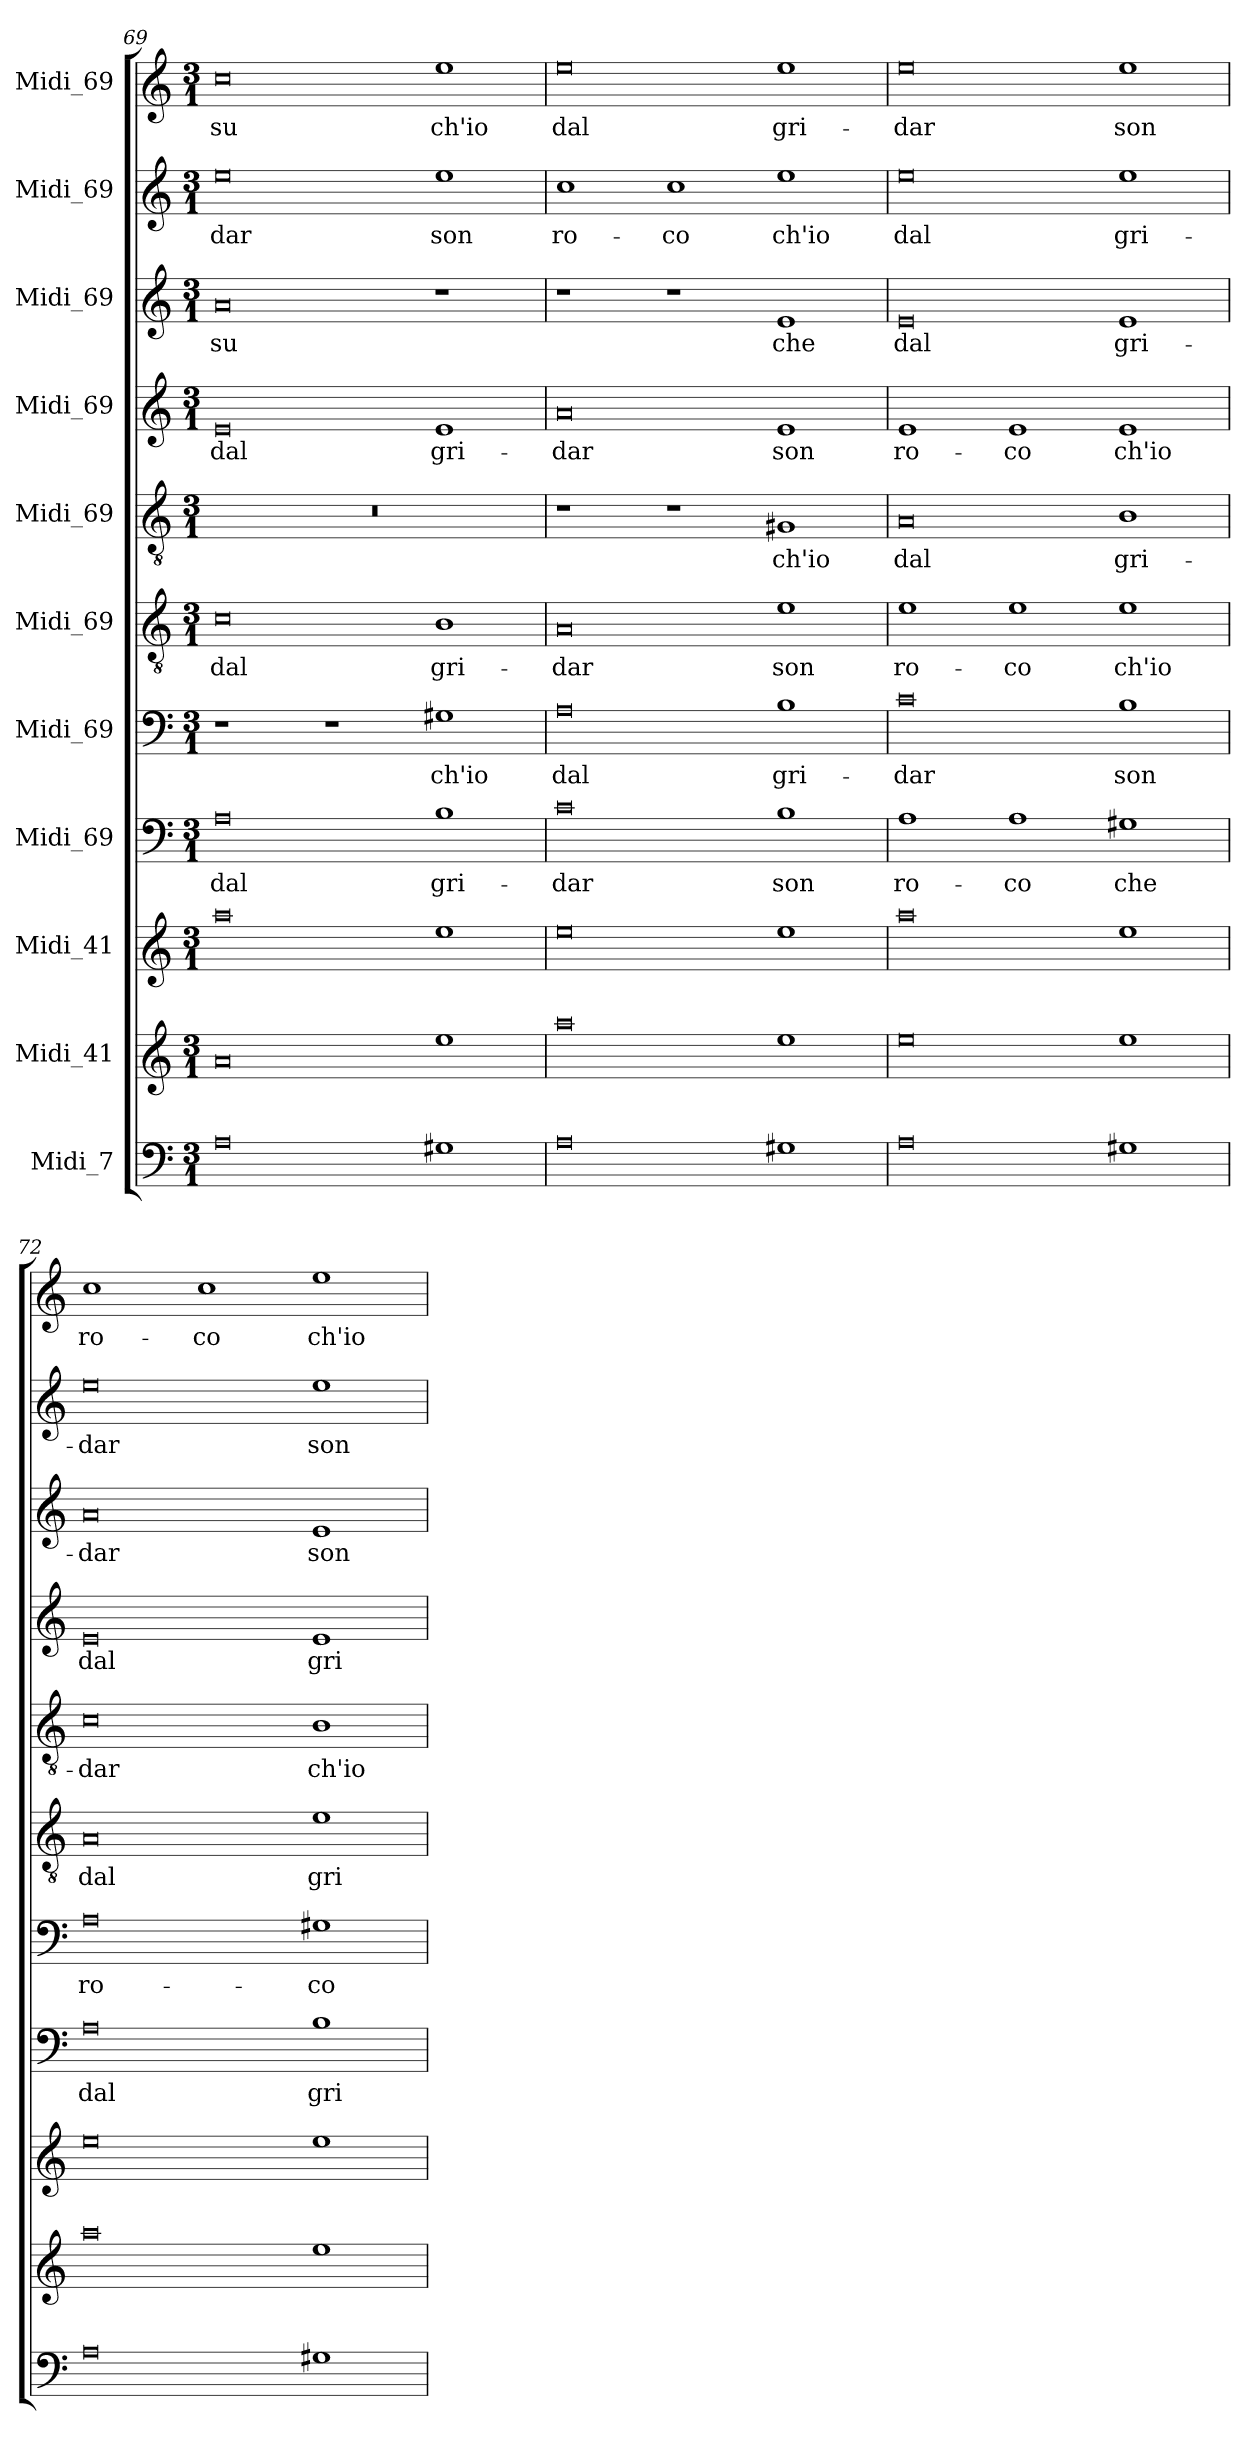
**kern	**kern	**kern	**kern	**text	**kern	**text	**kern	**text	**kern	**text	**kern	**text	**kern	**text	**kern	**text	**kern	**text
*part11	*part10	*part9	*part8	*part8	*part7	*part7	*part6	*part6	*part5	*part5	*part4	*part4	*part3	*part3	*part2	*part2	*part1	*part1
*staff11	*staff10	*staff9	*staff8	*staff8	*staff7	*staff7	*staff6	*staff6	*staff5	*staff5	*staff4	*staff4	*staff3	*staff3	*staff2	*staff2	*staff1	*staff1
*I"Midi_7	*I"Midi_41	*I"Midi_41	*I"Midi_69	*	*I"Midi_69	*	*I"Midi_69	*	*I"Midi_69	*	*I"Midi_69	*	*I"Midi_69	*	*I"Midi_69	*	*I"Midi_69	*
!!LO:LB:g=z
*clefF4	*clefG2	*clefG2	*clefF4	*	*clefF4	*	*clefGv2	*	*clefGv2	*	*clefG2	*	*clefG2	*	*clefG2	*	*clefG2	*
*k[]	*k[]	*k[]	*k[]	*	*k[]	*	*k[]	*	*k[]	*	*k[]	*	*k[]	*	*k[]	*	*k[]	*
*C:	*C:	*C:	*C:	*	*C:	*	*C:	*	*C:	*	*C:	*	*C:	*	*C:	*	*C:	*
*M3/1	*M3/1	*M3/1	*M3/1	*	*M3/1	*	*M3/1	*	*M3/1	*	*M3/1	*	*M3/1	*	*M3/1	*	*M3/1	*
=69	=69	=69	=69	=69	=69	=69	=69	=69	=69	=69	=69	=69	=69	=69	=69	=69	=69	=69
!	!	!	!	!LO:LY:b	!	!	!	!LO:LY:b	!LO:N:vis=0	!	!	!LO:LY:b	!	!LO:LY:b	!	!LO:LY:b	!	!LO:LY:b
0A	0a	0aa	0A	dal	1r	.	0c	dal	0.r	.	0e	dal	0a	su	0ee	-dar	0cc	su
.	.	.	.	.	1r	.	.	.	.	.	.	.	.	.	.	.	.	.
!	!	!	!	!LO:LY:b	!	!LO:LY:b	!	!LO:LY:b	!	!	!	!LO:LY:b	!	!	!	!LO:LY:b	!	!LO:LY:b
1G#X	1ee	1ee	1B	gri-	1G#X	ch'io	1B	gri-	.	.	1e	gri-	1r	.	1ee	son	1ee	ch'io
=70	=70	=70	=70	=70	=70	=70	=70	=70	=70	=70	=70	=70	=70	=70	=70	=70	=70	=70
!	!	!	!	!LO:LY:b	!	!LO:LY:b	!	!LO:LY:b	!	!	!	!LO:LY:b	!	!	!	!LO:LY:b	!	!LO:LY:b
0A	0aa	0ee	0c	-dar	0A	dal	0A	-dar	1r	.	0a	-dar	1r	.	1cc	ro-	0ee	dal
!	!	!	!	!	!	!	!	!	!	!	!	!	!	!	!	!LO:LY:b	!	!
.	.	.	.	.	.	.	.	.	1r	.	.	.	1r	.	1cc	-co	.	.
!	!	!	!	!LO:LY:b	!	!LO:LY:b	!	!LO:LY:b	!	!LO:LY:b	!	!LO:LY:b	!	!LO:LY:b	!	!LO:LY:b	!	!LO:LY:b
1G#X	1ee	1ee	1B	son	1B	gri-	1e	son	1G#X	ch'io	1e	son	1e	che	1ee	ch'io	1ee	gri-
=71	=71	=71	=71	=71	=71	=71	=71	=71	=71	=71	=71	=71	=71	=71	=71	=71	=71	=71
!	!	!	!	!LO:LY:b	!	!LO:LY:b	!	!LO:LY:b	!	!LO:LY:b	!	!LO:LY:b	!	!LO:LY:b	!	!LO:LY:b	!	!LO:LY:b
0A	0ee	0aa	1A	ro-	0c	-dar	1e	ro-	0A	dal	1e	ro-	0e	dal	0ee	dal	0ee	-dar
!	!	!	!	!LO:LY:b	!	!	!	!LO:LY:b	!	!	!	!LO:LY:b	!	!	!	!	!	!
.	.	.	1A	-co	.	.	1e	-co	.	.	1e	-co	.	.	.	.	.	.
!	!	!	!	!LO:LY:b	!	!LO:LY:b	!	!LO:LY:b	!	!LO:LY:b	!	!LO:LY:b	!	!LO:LY:b	!	!LO:LY:b	!	!LO:LY:b
1G#X	1ee	1ee	1G#X	che	1B	son	1e	ch'io	1B	gri-	1e	ch'io	1e	gri-	1ee	gri-	1ee	son
=72	=72	=72	=72	=72	=72	=72	=72	=72	=72	=72	=72	=72	=72	=72	=72	=72	=72	=72
!	!	!	!	!LO:LY:b	!	!LO:LY:b	!	!LO:LY:b	!	!LO:LY:b	!	!LO:LY:b	!	!LO:LY:b	!	!LO:LY:b	!	!LO:LY:b
0A	0aa	0ee	0A	dal	0A	ro-	0A	dal	0c	-dar	0e	dal	0a	-dar	0ee	-dar	1cc	ro-
!	!	!	!	!	!	!	!	!	!	!	!	!	!	!	!	!	!	!LO:LY:b
.	.	.	.	.	.	.	.	.	.	.	.	.	.	.	.	.	1cc	-co
!	!	!	!	!LO:LY:b	!	!LO:LY:b	!	!LO:LY:b	!	!LO:LY:b	!	!LO:LY:b	!	!LO:LY:b	!	!LO:LY:b	!	!LO:LY:b
1G#X	1ee	1ee	1B	gri-	1G#X	-co	1e	gri-	1B	ch'io	1e	gri-	1e	son	1ee	son	1ee	ch'io
=	=	=	=	=	=	=	=	=	=	=	=	=	=	=	=	=	=	=
*-	*-	*-	*-	*-	*-	*-	*-	*-	*-	*-	*-	*-	*-	*-	*-	*-	*-	*-
